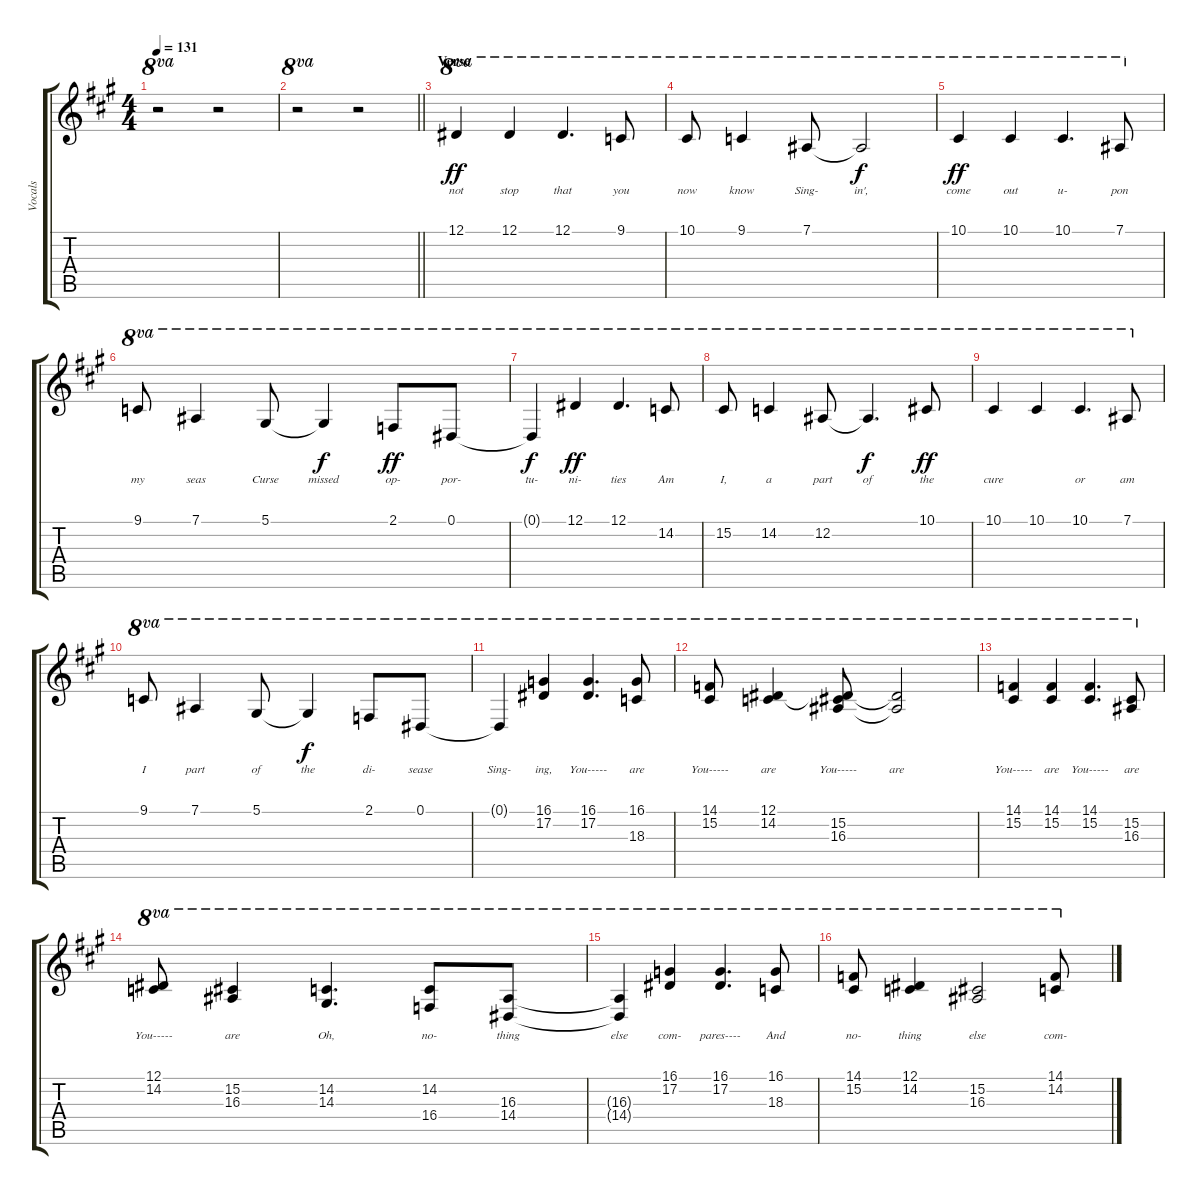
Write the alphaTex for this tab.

\track ("Vocals" "Vocals") {instrument vibraphone}
\staff {score tabs}
\tuning (Eb4 Bb3 Gb3 Db3 Ab2 Eb2) {hide}
\ts (4 4)
\tempo 131
\clef g2
\ks a
r.2{ot 8va dy f} r.2 |
\barLineRight lightlight
r.2{ot 8va} r.2 |
\section ("" "Verse")
12.1.4{ot 8va lyrics (0 "not") lyrics (1 "") lyrics (2 "") lyrics (3 "") lyrics (4 "") dy ff} 12.1.4{ot 8va lyrics (0 "stop") lyrics (1 "") lyrics (2 "") lyrics (3 "") lyrics (4 "")} 12.1.4{d ot 8va lyrics (0 "that") lyrics (1 "") lyrics (2 "") lyrics (3 "") lyrics (4 "")} 9.1.8{ot 8va lyrics (0 "you") lyrics (1 "") lyrics (2 "") lyrics (3 "") lyrics (4 "")} |
10.1.8{ot 8va lyrics (0 "now") lyrics (1 "") lyrics (2 "") lyrics (3 "") lyrics (4 "")} 9.1.4{ot 8va lyrics (0 "know") lyrics (1 "") lyrics (2 "") lyrics (3 "") lyrics (4 "")} 7.1.8{ot 8va lyrics (0 "Sing-") lyrics (1 "") lyrics (2 "") lyrics (3 "") lyrics (4 "")} 7.1{t}.2{ot 8va lyrics (0 "in',") lyrics (1 "") lyrics (2 "") lyrics (3 "") lyrics (4 "") dy f} |
10.1.4{ot 8va lyrics (0 "come") lyrics (1 "") lyrics (2 "") lyrics (3 "") lyrics (4 "") dy ff} 10.1.4{ot 8va lyrics (0 "out") lyrics (1 "") lyrics (2 "") lyrics (3 "") lyrics (4 "")} 10.1.4{d ot 8va lyrics (0 "u-") lyrics (1 "") lyrics (2 "") lyrics (3 "") lyrics (4 "")} 7.1.8{ot 8va lyrics (0 "pon") lyrics (1 "") lyrics (2 "") lyrics (3 "") lyrics (4 "")} |
9.1.8{ot 8va lyrics (0 "my") lyrics (1 "") lyrics (2 "") lyrics (3 "") lyrics (4 "")} 7.1.4{ot 8va lyrics (0 "seas") lyrics (1 "") lyrics (2 "") lyrics (3 "") lyrics (4 "")} 5.1.8{ot 8va lyrics (0 "Curse") lyrics (1 "") lyrics (2 "") lyrics (3 "") lyrics (4 "")} 5.1{t}.4{ot 8va lyrics (0 "missed") lyrics (1 "") lyrics (2 "") lyrics (3 "") lyrics (4 "") dy f} 2.1.8{ot 8va lyrics (0 "op-") lyrics (1 "") lyrics (2 "") lyrics (3 "") lyrics (4 "") dy ff} 0.1.8{ot 8va lyrics (0 "por-") lyrics (1 "") lyrics (2 "") lyrics (3 "") lyrics (4 "")} |
0.1{t}.4{ot 8va lyrics (0 "tu-") lyrics (1 "") lyrics (2 "") lyrics (3 "") lyrics (4 "") dy f} 12.1.4{ot 8va lyrics (0 "ni-") lyrics (1 "") lyrics (2 "") lyrics (3 "") lyrics (4 "") dy ff} 12.1.4{d ot 8va lyrics (0 "ties") lyrics (1 "") lyrics (2 "") lyrics (3 "") lyrics (4 "")} 14.2.8{ot 8va lyrics (0 "Am") lyrics (1 "") lyrics (2 "") lyrics (3 "") lyrics (4 "")} |
15.2.8{ot 8va lyrics (0 "I,") lyrics (1 "") lyrics (2 "") lyrics (3 "") lyrics (4 "")} 14.2.4{ot 8va lyrics (0 "a") lyrics (1 "") lyrics (2 "") lyrics (3 "") lyrics (4 "")} 12.2.8{ot 8va lyrics (0 "part") lyrics (1 "") lyrics (2 "") lyrics (3 "") lyrics (4 "")} 12.2{t}.4{d ot 8va lyrics (0 "of") lyrics (1 "") lyrics (2 "") lyrics (3 "") lyrics (4 "") dy f} 10.1.8{ot 8va lyrics (0 "the") lyrics (1 "") lyrics (2 "") lyrics (3 "") lyrics (4 "") dy ff} |
10.1.4{ot 8va lyrics (0 "cure") lyrics (1 "") lyrics (2 "") lyrics (3 "") lyrics (4 "")} 10.1.4{ot 8va lyrics (0 " ") lyrics (1 "") lyrics (2 "") lyrics (3 "") lyrics (4 "")} 10.1.4{d ot 8va lyrics (0 "or") lyrics (1 "") lyrics (2 "") lyrics (3 "") lyrics (4 "")} 7.1.8{ot 8va lyrics (0 "am") lyrics (1 "") lyrics (2 "") lyrics (3 "") lyrics (4 "")} |
9.1.8{ot 8va lyrics (0 "I") lyrics (1 "") lyrics (2 "") lyrics (3 "") lyrics (4 "")} 7.1.4{ot 8va lyrics (0 "part") lyrics (1 "") lyrics (2 "") lyrics (3 "") lyrics (4 "")} 5.1.8{ot 8va lyrics (0 "of") lyrics (1 "") lyrics (2 "") lyrics (3 "") lyrics (4 "")} 5.1{t}.4{ot 8va lyrics (0 "the") lyrics (1 "") lyrics (2 "") lyrics (3 "") lyrics (4 "") dy f} 2.1.8{ot 8va lyrics (0 "di-") lyrics (1 "") lyrics (2 "") lyrics (3 "") lyrics (4 "")} 0.1.8{ot 8va lyrics (0 "sease") lyrics (1 "") lyrics (2 "") lyrics (3 "") lyrics (4 "")} |
0.1{t}.4{ot 8va lyrics (0 "Sing-") lyrics (1 "") lyrics (2 "") lyrics (3 "") lyrics (4 "")} (16.1 17.2).4{ot 8va lyrics (0 "ing,") lyrics (1 "") lyrics (2 "") lyrics (3 "") lyrics (4 "")} (16.1 17.2).4{d ot 8va lyrics (0 "You-----") lyrics (1 "") lyrics (2 "") lyrics (3 "") lyrics (4 "")} (16.1 18.3).8{ot 8va lyrics (0 "are") lyrics (1 "") lyrics (2 "") lyrics (3 "") lyrics (4 "")} |
(14.1 15.2).8{ot 8va lyrics (0 "You-----") lyrics (1 "") lyrics (2 "") lyrics (3 "") lyrics (4 "")} (12.1 14.2).4{ot 8va lyrics (0 "are") lyrics (1 "") lyrics (2 "") lyrics (3 "") lyrics (4 "")} (12.1{t} 15.2 16.3).8{ot 8va lyrics (0 "You-----") lyrics (1 "") lyrics (2 "") lyrics (3 "") lyrics (4 "")} (12.1{t} 16.3{t}).2{ot 8va lyrics (0 "are") lyrics (1 "") lyrics (2 "") lyrics (3 "") lyrics (4 "")} |
(14.1 15.2).4{ot 8va lyrics (0 "You-----") lyrics (1 "") lyrics (2 "") lyrics (3 "") lyrics (4 "")} (14.1 15.2).4{ot 8va lyrics (0 "are") lyrics (1 "") lyrics (2 "") lyrics (3 "") lyrics (4 "")} (14.1 15.2).4{d ot 8va lyrics (0 "You-----") lyrics (1 "") lyrics (2 "") lyrics (3 "") lyrics (4 "")} (15.2 16.3).8{ot 8va lyrics (0 "are") lyrics (1 "") lyrics (2 "") lyrics (3 "") lyrics (4 "")} |
(12.1 14.2).8{ot 8va lyrics (0 "You-----") lyrics (1 "") lyrics (2 "") lyrics (3 "") lyrics (4 "")} (15.2 16.3).4{ot 8va lyrics (0 "are") lyrics (1 "") lyrics (2 "") lyrics (3 "") lyrics (4 "")} (14.2 14.3).4{d ot 8va lyrics (0 "Oh,") lyrics (1 "") lyrics (2 "") lyrics (3 "") lyrics (4 "")} (14.2 16.4).8{ot 8va lyrics (0 "no-") lyrics (1 "") lyrics (2 "") lyrics (3 "") lyrics (4 "")} (16.3 14.4).8{ot 8va lyrics (0 "thing") lyrics (1 "") lyrics (2 "") lyrics (3 "") lyrics (4 "")} |
(16.3{t} 14.4{t}).4{ot 8va lyrics (0 "else") lyrics (1 "") lyrics (2 "") lyrics (3 "") lyrics (4 "")} (16.1 17.2).4{ot 8va lyrics (0 "com-") lyrics (1 "") lyrics (2 "") lyrics (3 "") lyrics (4 "")} (16.1 17.2).4{d ot 8va lyrics (0 "pares----") lyrics (1 "") lyrics (2 "") lyrics (3 "") lyrics (4 "")} (16.1 18.3).8{ot 8va lyrics (0 "And") lyrics (1 "") lyrics (2 "") lyrics (3 "") lyrics (4 "")} |
(14.1 15.2).8{ot 8va lyrics (0 "no-") lyrics (1 "") lyrics (2 "") lyrics (3 "") lyrics (4 "")} (12.1 14.2).4{ot 8va lyrics (0 "thing") lyrics (1 "") lyrics (2 "") lyrics (3 "") lyrics (4 "")} (15.2 16.3).2{ot 8va lyrics (0 "else") lyrics (1 "") lyrics (2 "") lyrics (3 "") lyrics (4 "")} (14.1 14.2).8{ot 8va lyrics (0 "com-") lyrics (1 "") lyrics (2 "") lyrics (3 "") lyrics (4 "")}
